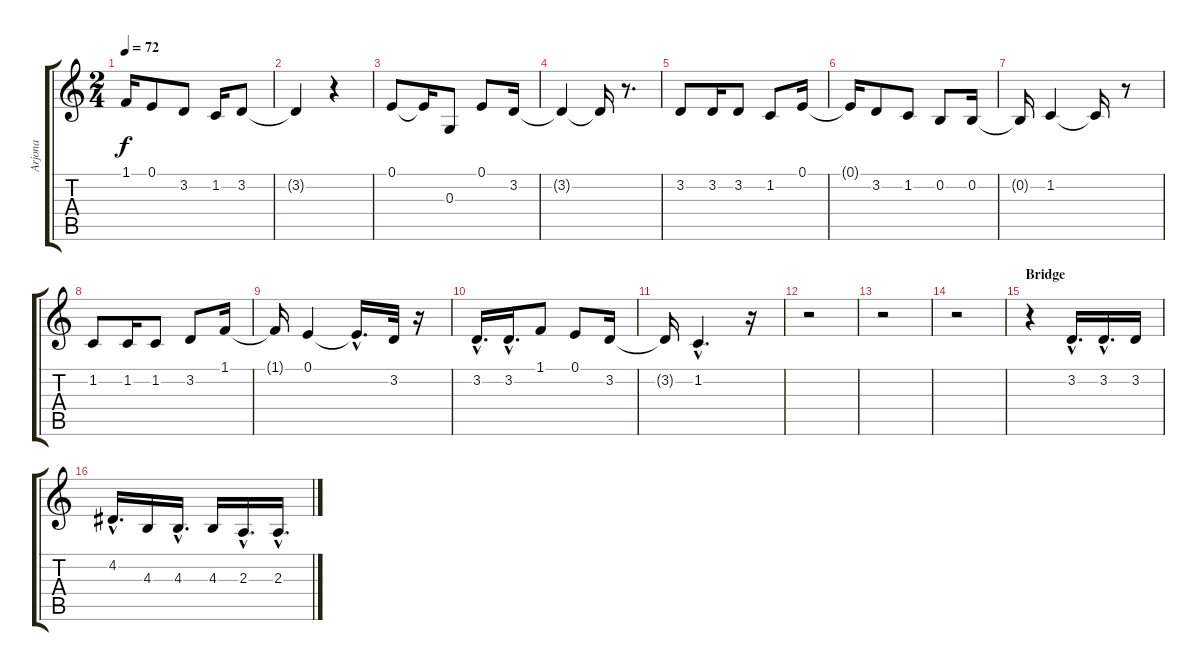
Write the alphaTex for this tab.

\track ("Arjona" "Arjona") {instrument reedorgan}
\staff {score tabs}
\tuning (E4 B3 G3 D3 A2 E2) {hide}
\ts (2 4)
\tempo 72
\clef g2
\ks c
1.1{t}.16{dy f} 0.1.8 3.2.8 1.2.16 3.2.8 |
3.2{t}.4 r.4 |
0.1.8 0.1{t}.16 0.3.8 0.1.8 3.2.16 |
3.2{t}.4 3.2{t}.16 r.8{d} |
3.2.8 3.2.16 3.2.8 1.2.8 0.1.16 |
0.1{t}.16 3.2.8 1.2.8 0.2.8 0.2.16 |
0.2{t}.16 1.2.4 1.2{t}.16 r.8 |
1.2.8 1.2.16 1.2.8 3.2.8 1.1.16 |
1.1{t}.16 0.1.4 0.1{hac t}.16{d} 3.2.32 r.16 |
3.2{hac}.16{d} 3.2{hac}.16{d} 1.1.8 0.1.8 3.2.16 |
3.2{t}.16 1.2{hac}.4{d} r.16 |
r.2 |
r.2 |
r.2 |
\section ("" "Bridge")
r.4 3.2{hac}.16{d} 3.2{hac}.16{d} 3.2.16 |
4.2{hac}.16{d} 4.3.16 4.3{hac}.16{d} 4.3.16 2.3{hac}.16{d} 2.3{hac}.16{d}
